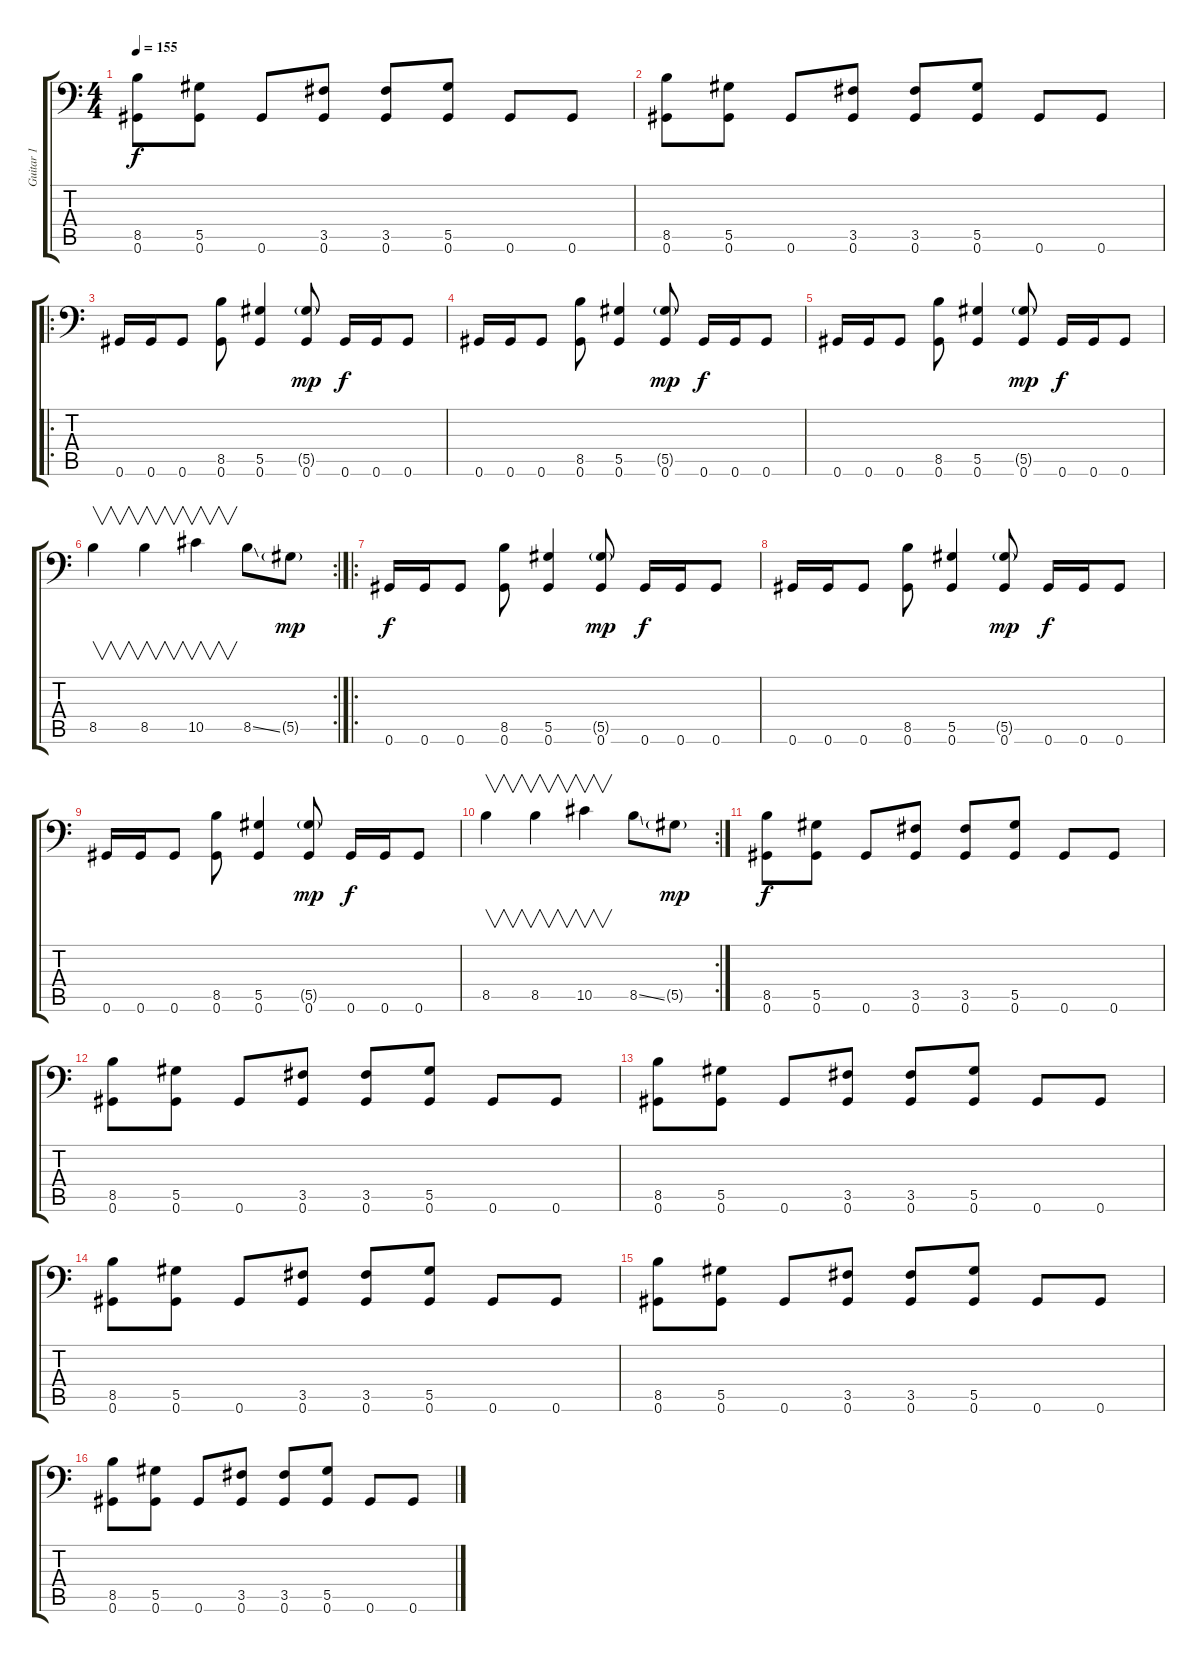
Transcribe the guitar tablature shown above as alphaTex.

\track ("Guitar 1" "Guitar 1") {instrument overdrivenguitar}
\staff {score tabs}
\tuning (Bb3 F3 Db3 Ab2 Eb2 Ab1) {hide}
\ts (4 4)
\tempo 155
\clef f4
\ks c
(8.5 0.6).8{dy f} (5.5 0.6).8 0.6.8 (3.5 0.6).8 (3.5 0.6).8 (5.5 0.6).8 0.6.8 0.6.8 |
(8.5 0.6).8 (5.5 0.6).8 0.6.8 (3.5 0.6).8 (3.5 0.6).8 (5.5 0.6).8 0.6.8 0.6.8 |
\ro
0.6.16 0.6.16 0.6.8 (8.5 0.6).8 (5.5 0.6).4 (5.5{g} 0.6).8{dy mp} 0.6.16{dy f} 0.6.16 0.6.8 |
0.6.16 0.6.16 0.6.8 (8.5 0.6).8 (5.5 0.6).4 (5.5{g} 0.6).8{dy mp} 0.6.16{dy f} 0.6.16 0.6.8 |
0.6.16 0.6.16 0.6.8 (8.5 0.6).8 (5.5 0.6).4 (5.5{g} 0.6).8{dy mp} 0.6.16{dy f} 0.6.16 0.6.8 |
\rc 2
8.5.4{v} 8.5.4{v} 10.5.4{v} 8.5{ss}.8 5.5{g}.8{dy mp} |
\ro
0.6.16{dy f} 0.6.16 0.6.8 (8.5 0.6).8 (5.5 0.6).4 (5.5{g} 0.6).8{dy mp} 0.6.16{dy f} 0.6.16 0.6.8 |
0.6.16 0.6.16 0.6.8 (8.5 0.6).8 (5.5 0.6).4 (5.5{g} 0.6).8{dy mp} 0.6.16{dy f} 0.6.16 0.6.8 |
0.6.16 0.6.16 0.6.8 (8.5 0.6).8 (5.5 0.6).4 (5.5{g} 0.6).8{dy mp} 0.6.16{dy f} 0.6.16 0.6.8 |
\rc 2
8.5.4{v} 8.5.4{v} 10.5.4{v} 8.5{ss}.8 5.5{g}.8{dy mp} |
(8.5 0.6).8{dy f} (5.5 0.6).8 0.6.8 (3.5 0.6).8 (3.5 0.6).8 (5.5 0.6).8 0.6.8 0.6.8 |
(8.5 0.6).8 (5.5 0.6).8 0.6.8 (3.5 0.6).8 (3.5 0.6).8 (5.5 0.6).8 0.6.8 0.6.8 |
(8.5 0.6).8 (5.5 0.6).8 0.6.8 (3.5 0.6).8 (3.5 0.6).8 (5.5 0.6).8 0.6.8 0.6.8 |
(8.5 0.6).8 (5.5 0.6).8 0.6.8 (3.5 0.6).8 (3.5 0.6).8 (5.5 0.6).8 0.6.8 0.6.8 |
(8.5 0.6).8 (5.5 0.6).8 0.6.8 (3.5 0.6).8 (3.5 0.6).8 (5.5 0.6).8 0.6.8 0.6.8 |
(8.5 0.6).8 (5.5 0.6).8 0.6.8 (3.5 0.6).8 (3.5 0.6).8 (5.5 0.6).8 0.6.8 0.6.8
